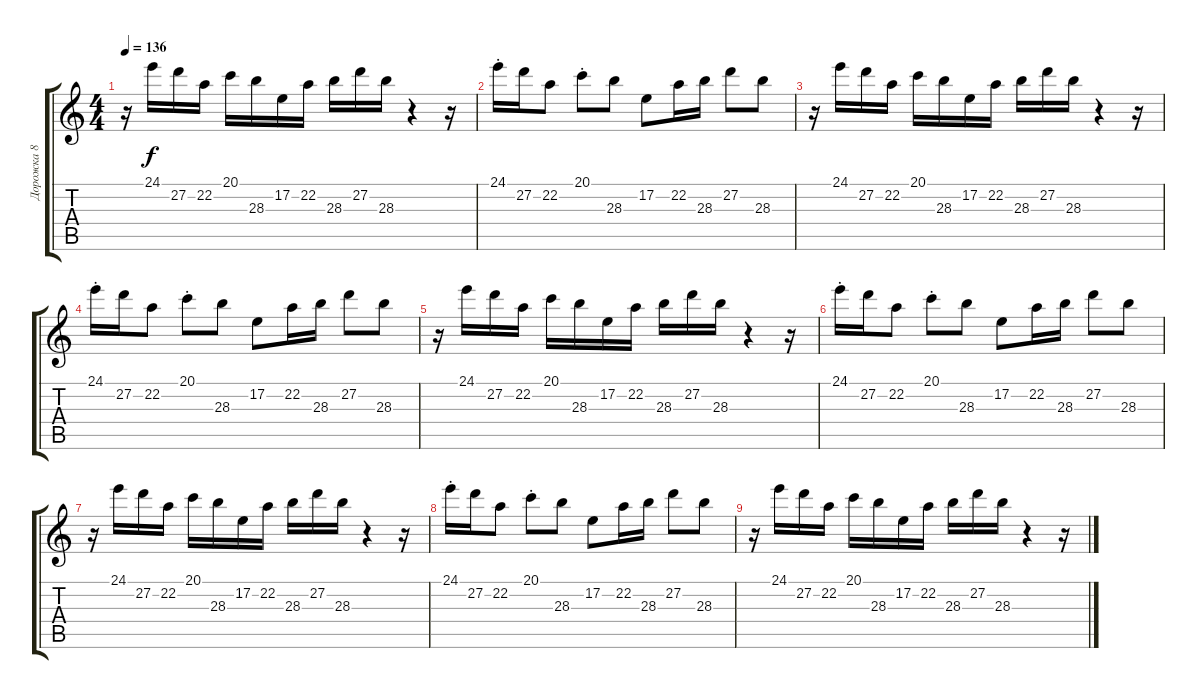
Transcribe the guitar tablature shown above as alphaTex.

\track ("Дорожка 8" "Дорожка 8") {instrument churchorgan}
\staff {score tabs}
\tuning (E4 B3 G3 D3 A2 E2) {hide}
\ts (4 4)
\tempo 136
\clef g2
\ks c
r.16{dy f} 24.1.16 27.2.16 22.2.16 20.1.16 28.3.16 17.2.16 22.2.16 28.3.16 27.2.16 28.3.16 r.4 r.16 |
24.1{st}.16{instrument fx4atmosphere} 27.2.16 22.2.8 20.1{st}.8 28.3.8 17.2.8 22.2.16 28.3.16 27.2.8 28.3.8 |
r.16 24.1.16 27.2.16 22.2.16 20.1.16 28.3.16 17.2.16 22.2.16 28.3.16 27.2.16 28.3.16 r.4 r.16 |
24.1{st}.16{instrument fx4atmosphere} 27.2.16 22.2.8 20.1{st}.8 28.3.8 17.2.8 22.2.16 28.3.16 27.2.8 28.3.8 |
r.16 24.1.16 27.2.16 22.2.16 20.1.16 28.3.16 17.2.16 22.2.16 28.3.16 27.2.16 28.3.16 r.4 r.16 |
24.1{st}.16{instrument fx4atmosphere} 27.2.16 22.2.8 20.1{st}.8 28.3.8 17.2.8 22.2.16 28.3.16 27.2.8 28.3.8 |
r.16 24.1.16 27.2.16 22.2.16 20.1.16 28.3.16 17.2.16 22.2.16 28.3.16 27.2.16 28.3.16 r.4 r.16 |
24.1{st}.16{instrument fx4atmosphere} 27.2.16 22.2.8 20.1{st}.8 28.3.8 17.2.8 22.2.16 28.3.16 27.2.8 28.3.8 |
r.16 24.1.16 27.2.16 22.2.16 20.1.16 28.3.16 17.2.16 22.2.16 28.3.16 27.2.16 28.3.16 r.4 r.16
